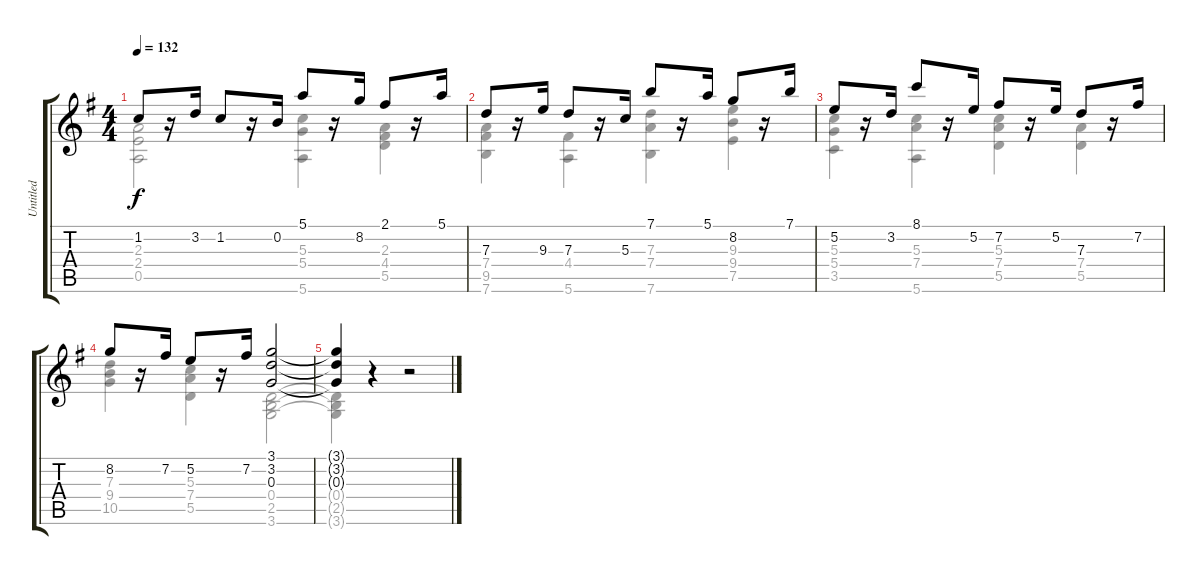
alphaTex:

\track ("Untitled" "Untitled") {instrument acousticguitarnylon}
\staff {score tabs}
\tuning (E4 B3 G3 D3 A2 E2) {hide}
\voice
\ts (4 4)
\tempo 132
\clef g2
\ks g
1.2.8{dy f} r.16 3.2.16 1.2.8 r.16 0.2.16 5.1.8 r.16 8.2.16 2.1.8 r.16 5.1.16 |
7.3.8 r.16 9.3.16 7.3.8 r.16 5.3.16 7.1.8 r.16 5.1.16 8.2.8 r.16 7.1.16 |
5.2.8 r.16 3.2.16 8.1.8 r.16 5.2.16 7.2.8 r.16 5.2.16 7.3.8 r.16 7.2.16 |
8.2.8 r.16 7.2.16 5.2.8 r.16 7.2.16 (3.1 3.2 0.3).2 |
(3.1{t} 3.2{t} 0.3{t}).4 r.4 r.2
\voice
\clef g2
\ottava regular
\simile none
\ks g
(2.3 2.4 0.5).2{dy f} (5.3 5.4 5.6).4 (2.3 4.4 5.5).4 |
(7.4 9.5 7.6).4 (4.4 5.6).4 (7.3 7.4 7.6).4 (9.3 9.4 7.5).4 |
(5.3 5.4 3.5).4 (5.3 7.4 5.6).4 (5.3 7.4 5.5).4 (7.4 5.5).4 |
(7.3 9.4 10.5).4 (5.3 7.4 5.5).4 (0.4 2.5 3.6).2 |
(0.4{t} 2.5{t} 3.6{t}).4 r.4 r.2
